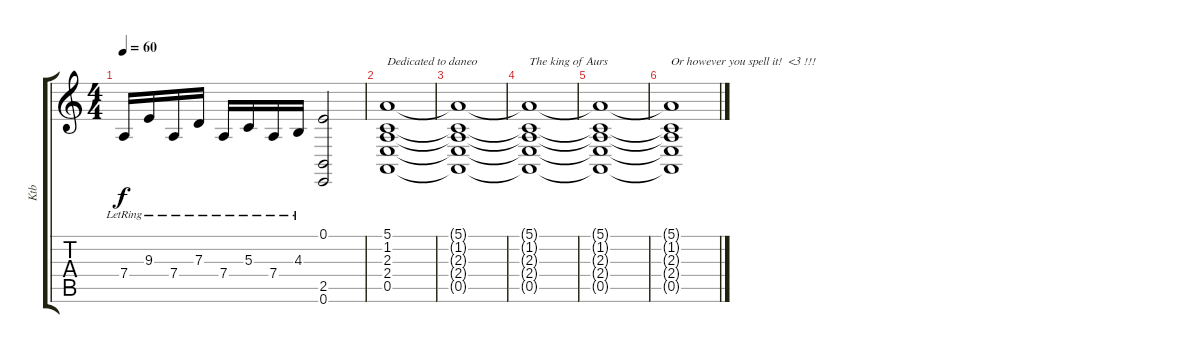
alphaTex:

\track ("Ktb" "Ktb") {instrument drawbarorgan}
\staff {score tabs}
\tuning (E4 B3 G3 D3 A2 E2) {hide}
\ts (4 4)
\tempo 60
\clef g2
\ks c
7.4{lr}.16{dy f} 9.3{lr}.16 7.4{lr}.16 7.3{lr}.16 7.4{lr}.16 5.3{lr}.16 7.4{lr}.16 4.3{lr}.16 (0.1 2.5 0.6).2 |
(5.1 1.2 2.3 2.4 0.5).1{txt "Dedicated to daneo" volume 0} |
(5.1{t} 1.2{t} 2.3{t} 2.4{t} 0.5{t}).1 |
(5.1{t} 1.2{t} 2.3{t} 2.4{t} 0.5{t}).1{txt "The king of Aurs"} |
(5.1{t} 1.2{t} 2.3{t} 2.4{t} 0.5{t}).1 |
(5.1{t} 1.2{t} 2.3{t} 2.4{t} 0.5{t}).1{txt "Or however you spell it!  <3 !!!"}
